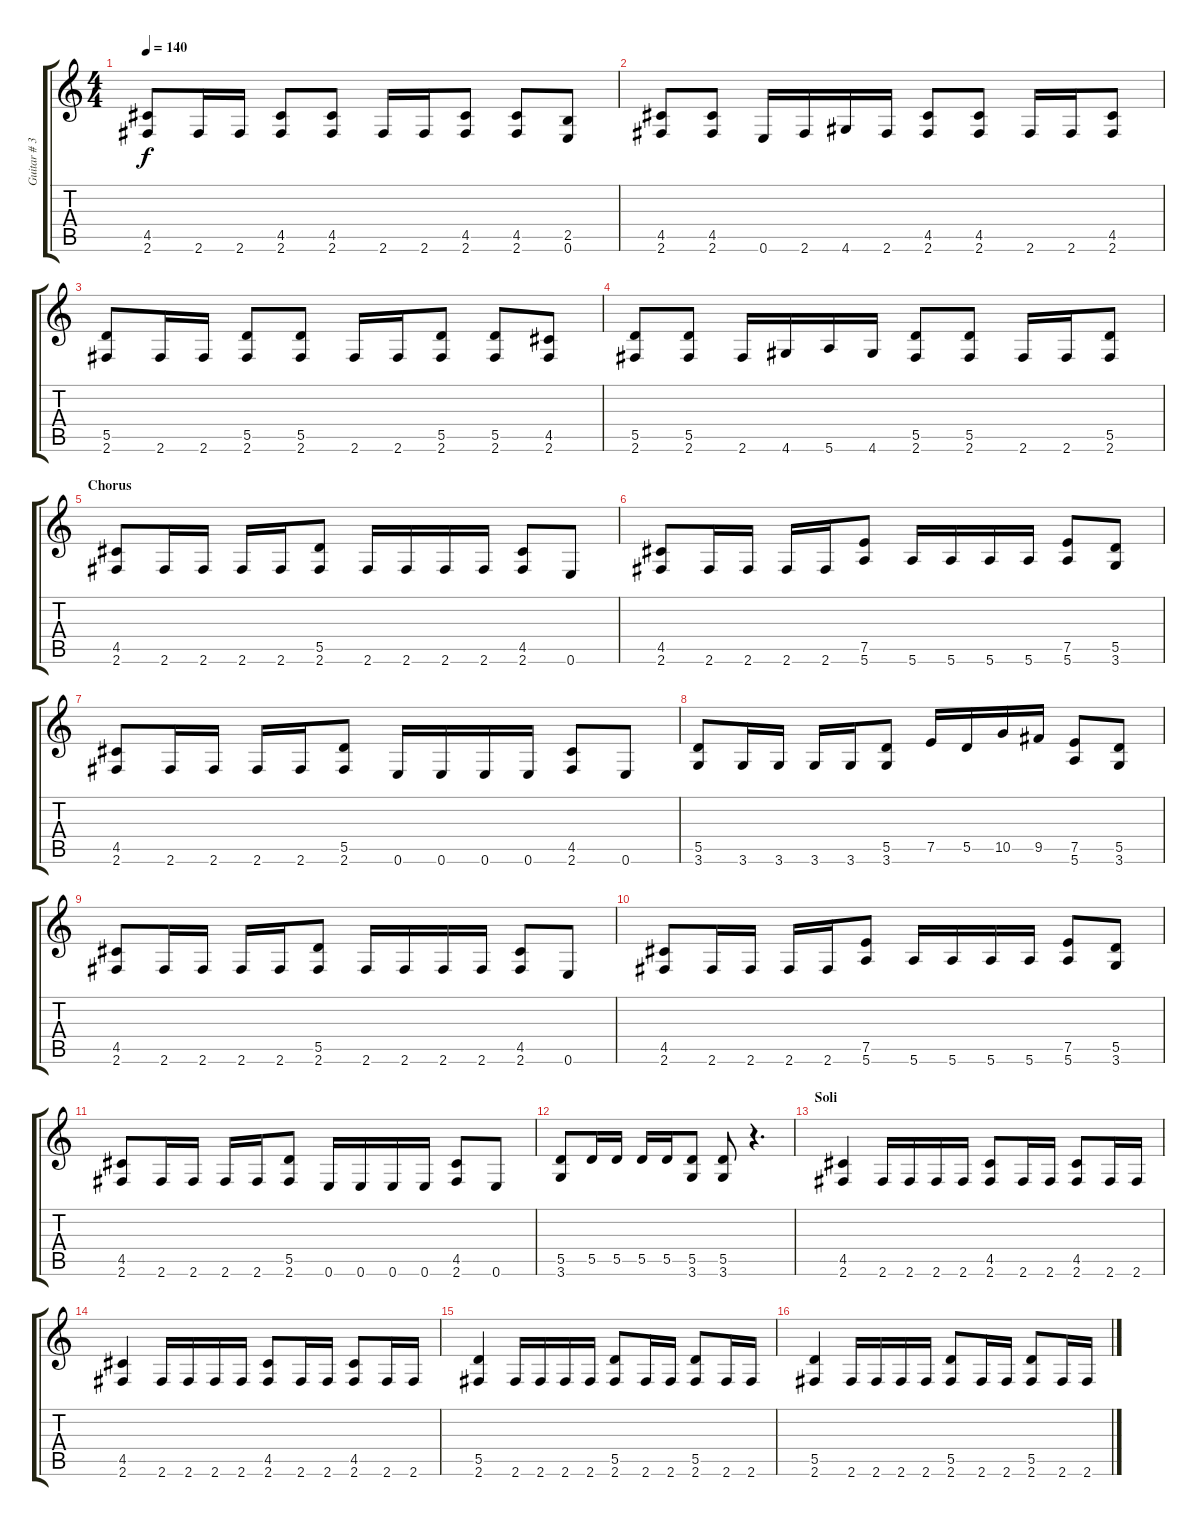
\track ("Guitar # 3 - Distorted Guitar" "Guitar # 3") {instrument distortionguitar}
\staff {score tabs}
\tuning (E4 B3 G3 D3 A2 E2) {hide}
\ts (4 4)
\tempo 140
\clef g2
\ks c
(4.5 2.6).8{dy f} 2.6.16 2.6.16 (4.5 2.6).8 (4.5 2.6).8 2.6.16 2.6.16 (4.5 2.6).8 (4.5 2.6).8 (2.5 0.6).8 |
(4.5 2.6).8 (4.5 2.6).8 0.6.16 2.6.16 4.6.16 2.6.16 (4.5 2.6).8 (4.5 2.6).8 2.6.16 2.6.16 (4.5 2.6).8 |
(5.5 2.6).8 2.6.16 2.6.16 (5.5 2.6).8 (5.5 2.6).8 2.6.16 2.6.16 (5.5 2.6).8 (5.5 2.6).8 (4.5 2.6).8 |
(5.5 2.6).8 (5.5 2.6).8 2.6.16 4.6.16 5.6.16 4.6.16 (5.5 2.6).8 (5.5 2.6).8 2.6.16 2.6.16 (5.5 2.6).8 |
\section ("" "Chorus")
(4.5 2.6).8{volume 10 balance 14} 2.6.16 2.6.16 2.6.16 2.6.16 (5.5 2.6).8 2.6.16 2.6.16 2.6.16 2.6.16 (4.5 2.6).8 0.6.8 |
(4.5 2.6).8 2.6.16 2.6.16 2.6.16 2.6.16 (7.5 5.6).8 5.6.16 5.6.16 5.6.16 5.6.16 (7.5 5.6).8 (5.5 3.6).8 |
(4.5 2.6).8 2.6.16 2.6.16 2.6.16 2.6.16 (5.5 2.6).8 0.6.16 0.6.16 0.6.16 0.6.16 (4.5 2.6).8 0.6.8 |
(5.5 3.6).8 3.6.16 3.6.16 3.6.16 3.6.16 (5.5 3.6).8 7.5.16 5.5.16 10.5.16 9.5.16 (7.5 5.6).8 (5.5 3.6).8 |
(4.5 2.6).8{volume 10 balance 14} 2.6.16 2.6.16 2.6.16 2.6.16 (5.5 2.6).8 2.6.16 2.6.16 2.6.16 2.6.16 (4.5 2.6).8 0.6.8 |
(4.5 2.6).8 2.6.16 2.6.16 2.6.16 2.6.16 (7.5 5.6).8 5.6.16 5.6.16 5.6.16 5.6.16 (7.5 5.6).8 (5.5 3.6).8 |
(4.5 2.6).8 2.6.16 2.6.16 2.6.16 2.6.16 (5.5 2.6).8 0.6.16 0.6.16 0.6.16 0.6.16 (4.5 2.6).8 0.6.8 |
(5.5 3.6).8 5.5.16 5.5.16 5.5.16 5.5.16 (5.5 3.6).8 (5.5 3.6).8 r.4{d} |
\section ("" "Soli")
(4.5 2.6).4 2.6.16 2.6.16 2.6.16 2.6.16 (4.5 2.6).8 2.6.16 2.6.16 (4.5 2.6).8 2.6.16 2.6.16 |
(4.5 2.6).4 2.6.16 2.6.16 2.6.16 2.6.16 (4.5 2.6).8 2.6.16 2.6.16 (4.5 2.6).8 2.6.16 2.6.16 |
(5.5 2.6).4 2.6.16 2.6.16 2.6.16 2.6.16 (5.5 2.6).8 2.6.16 2.6.16 (5.5 2.6).8 2.6.16 2.6.16 |
(5.5 2.6).4 2.6.16 2.6.16 2.6.16 2.6.16 (5.5 2.6).8 2.6.16 2.6.16 (5.5 2.6).8 2.6.16 2.6.16
